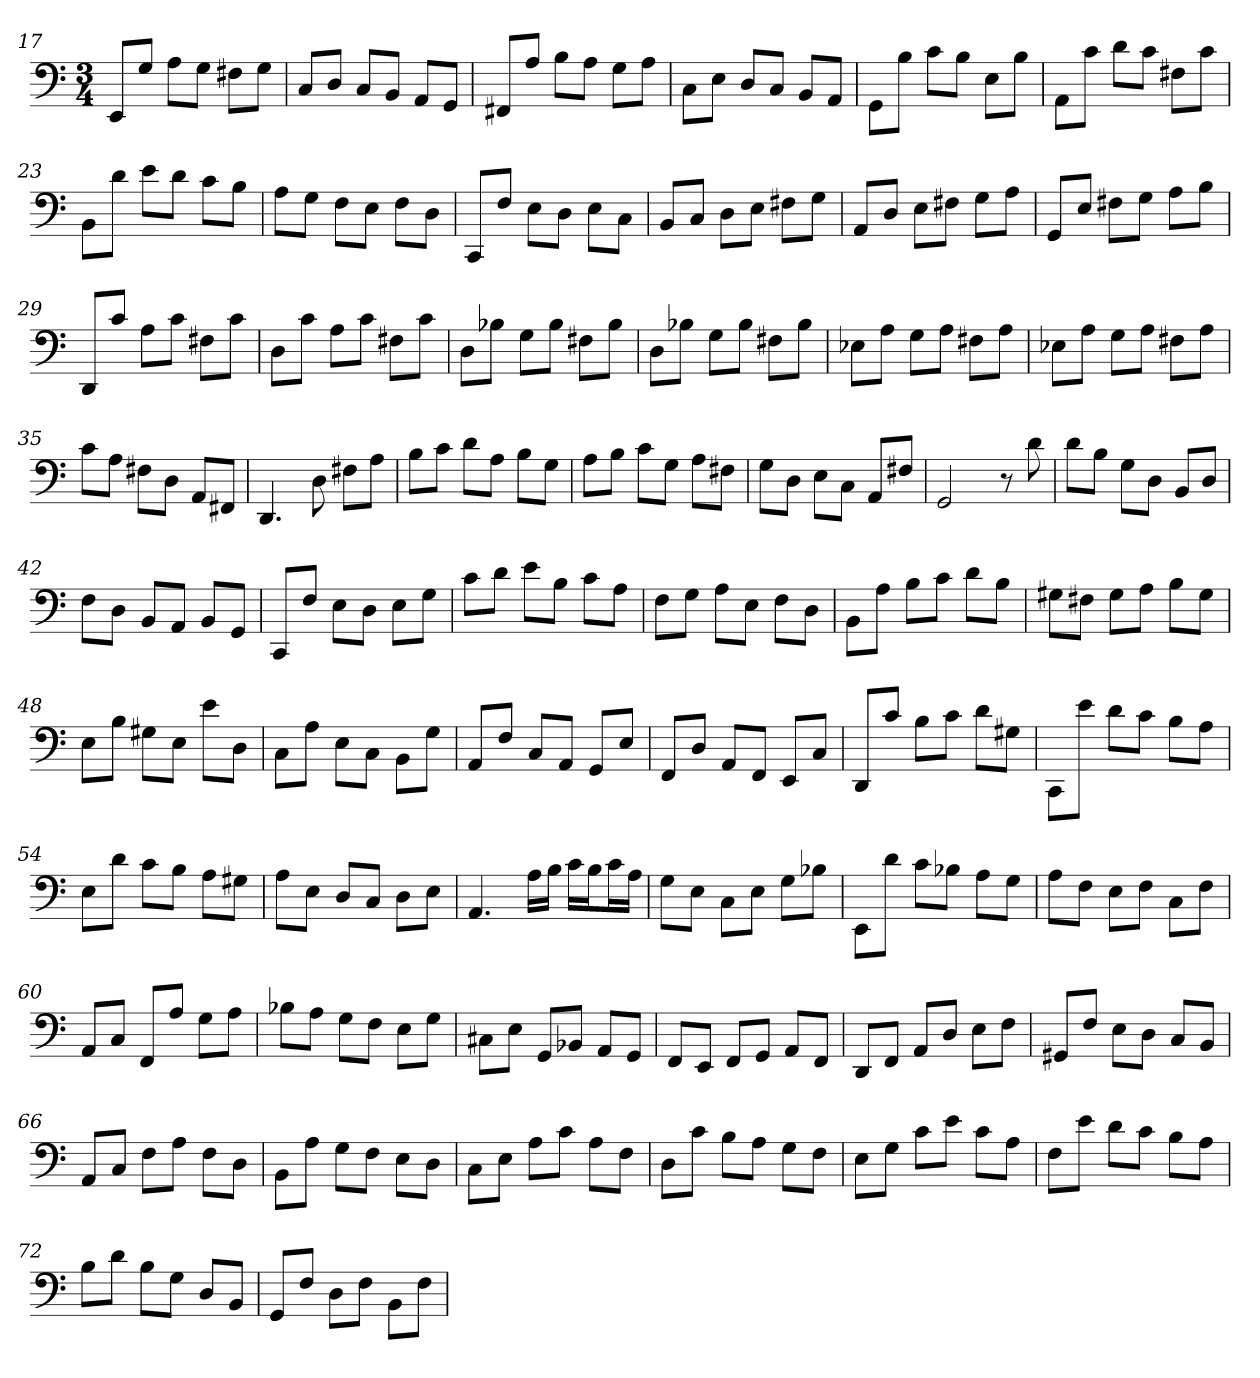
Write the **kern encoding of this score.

**kern
*part1
*staff1
*clefF4
*k[]
*C:
*M3/4
=17
8EE/L
8G/J
8A\L
8G\J
8F#X\L
8G\J
=18
8C/L
8D/J
8C/L
8BB/J
8AA/L
8GG/J
=19
8FF#X/L
8A/J
8B\L
8A\J
8G\L
8A\J
=20
8C\L
8E\J
8D/L
8C/J
8BB/L
8AA/J
=21
8GG\L
8B\J
8c\L
8B\J
8E\L
8B\J
=22
8AA\L
8c\J
8d\L
8c\J
8F#X\L
8c\J
=23
8BB\L
8d\J
8e\L
8d\J
8c\L
8B\J
=24
8A\L
8G\J
8F\L
8E\J
8F\L
8D\J
=25
8CC/L
8F/J
8E\L
8D\J
8E\L
8C\J
=26
8BB/L
8C/J
8D\L
8E\J
8F#X\L
8G\J
=27
8AA/L
8D/J
8E\L
8F#X\J
8G\L
8A\J
=28
8GG/L
8E/J
8F#X\L
8G\J
8A\L
8B\J
=29
8DD/L
8c/J
8A\L
8c\J
8F#X\L
8c\J
=30
8D\L
8c\J
8A\L
8c\J
8F#X\L
8c\J
=31
8D\L
8B-X\J
8G\L
8B-\J
8F#X\L
8B-\J
=32
8D\L
8B-X\J
8G\L
8B-\J
8F#X\L
8B-\J
=33
8E-X\L
8A\J
8G\L
8A\J
8F#X\L
8A\J
=34
8E-X\L
8A\J
8G\L
8A\J
8F#X\L
8A\J
=35
8c\L
8A\J
8F#X\L
8D\J
8AA/L
8FF#X/J
=36
4.DD
8D
8F#X\L
8A\J
=37
8B\L
8c\J
8d\L
8A\J
8B\L
8G\J
=38
8A\L
8B\J
8c\L
8G\J
8A\L
8F#X\J
=39
8G\L
8D\J
8E\L
8C\J
8AA/L
8F#X/J
=40
2GG
8r
8d
=41
8d\L
8B\J
8G\L
8D\J
8BB/L
8D/J
=42
8F\L
8D\J
8BB/L
8AA/J
8BB/L
8GG/J
=43
8CC/L
8F/J
8E\L
8D\J
8E\L
8G\J
=44
8c\L
8d\J
8e\L
8B\J
8c\L
8A\J
=45
8F\L
8G\J
8A\L
8E\J
8F\L
8D\J
=46
8BB\L
8A\J
8B\L
8c\J
8d\L
8B\J
=47
8G#X\L
8F#X\J
8G#\L
8A\J
8B\L
8G#\J
=48
8E\L
8B\J
8G#X\L
8E\J
8e\L
8D\J
=49
8C\L
8A\J
8E\L
8C\J
8BB\L
8G\J
=50
8AA/L
8F/J
8C/L
8AA/J
8GG/L
8E/J
=51
8FF/L
8D/J
8AA/L
8FF/J
8EE/L
8C/J
=52
8DD/L
8c/J
8B\L
8c\J
8d\L
8G#X\J
=53
8CC\L
8e\J
8d\L
8c\J
8B\L
8A\J
=54
8E\L
8d\J
8c\L
8B\J
8A\L
8G#X\J
=55
8A\L
8E\J
8D/L
8C/J
8D\L
8E\J
=56
4.AA
16A\LL
16B\JJ
16c\LL
16B\J
16c\L
16A\JJ
=57
8G\L
8E\J
8C\L
8E\J
8G\L
8B-X\J
=58
8EE\L
8d\J
8c\L
8B-X\J
8A\L
8G\J
=59
8A\L
8F\J
8E\L
8F\J
8C\L
8F\J
=60
8AA/L
8C/J
8FF/L
8A/J
8G\L
8A\J
=61
8B-X\L
8A\J
8G\L
8F\J
8E\L
8G\J
=62
8C#X\L
8E\J
8GG/L
8BB-X/J
8AA/L
8GG/J
=63
8FF/L
8EE/J
8FF/L
8GG/J
8AA/L
8FF/J
=64
8DD/L
8FF/J
8AA/L
8D/J
8E\L
8F\J
=65
8GG#X/L
8F/J
8E\L
8D\J
8C/L
8BB/J
=66
8AA/L
8C/J
8F\L
8A\J
8F\L
8D\J
=67
8BB\L
8A\J
8G\L
8F\J
8E\L
8D\J
=68
8C\L
8E\J
8A\L
8c\J
8A\L
8F\J
=69
8D\L
8c\J
8B\L
8A\J
8G\L
8F\J
=70
8E\L
8G\J
8c\L
8e\J
8c\L
8A\J
=71
8F\L
8e\J
8d\L
8c\J
8B\L
8A\J
=72
8B\L
8d\J
8B\L
8G\J
8D/L
8BB/J
=73
8GG/L
8F/J
8D\L
8F\J
8BB\L
8F\J
=
*-
